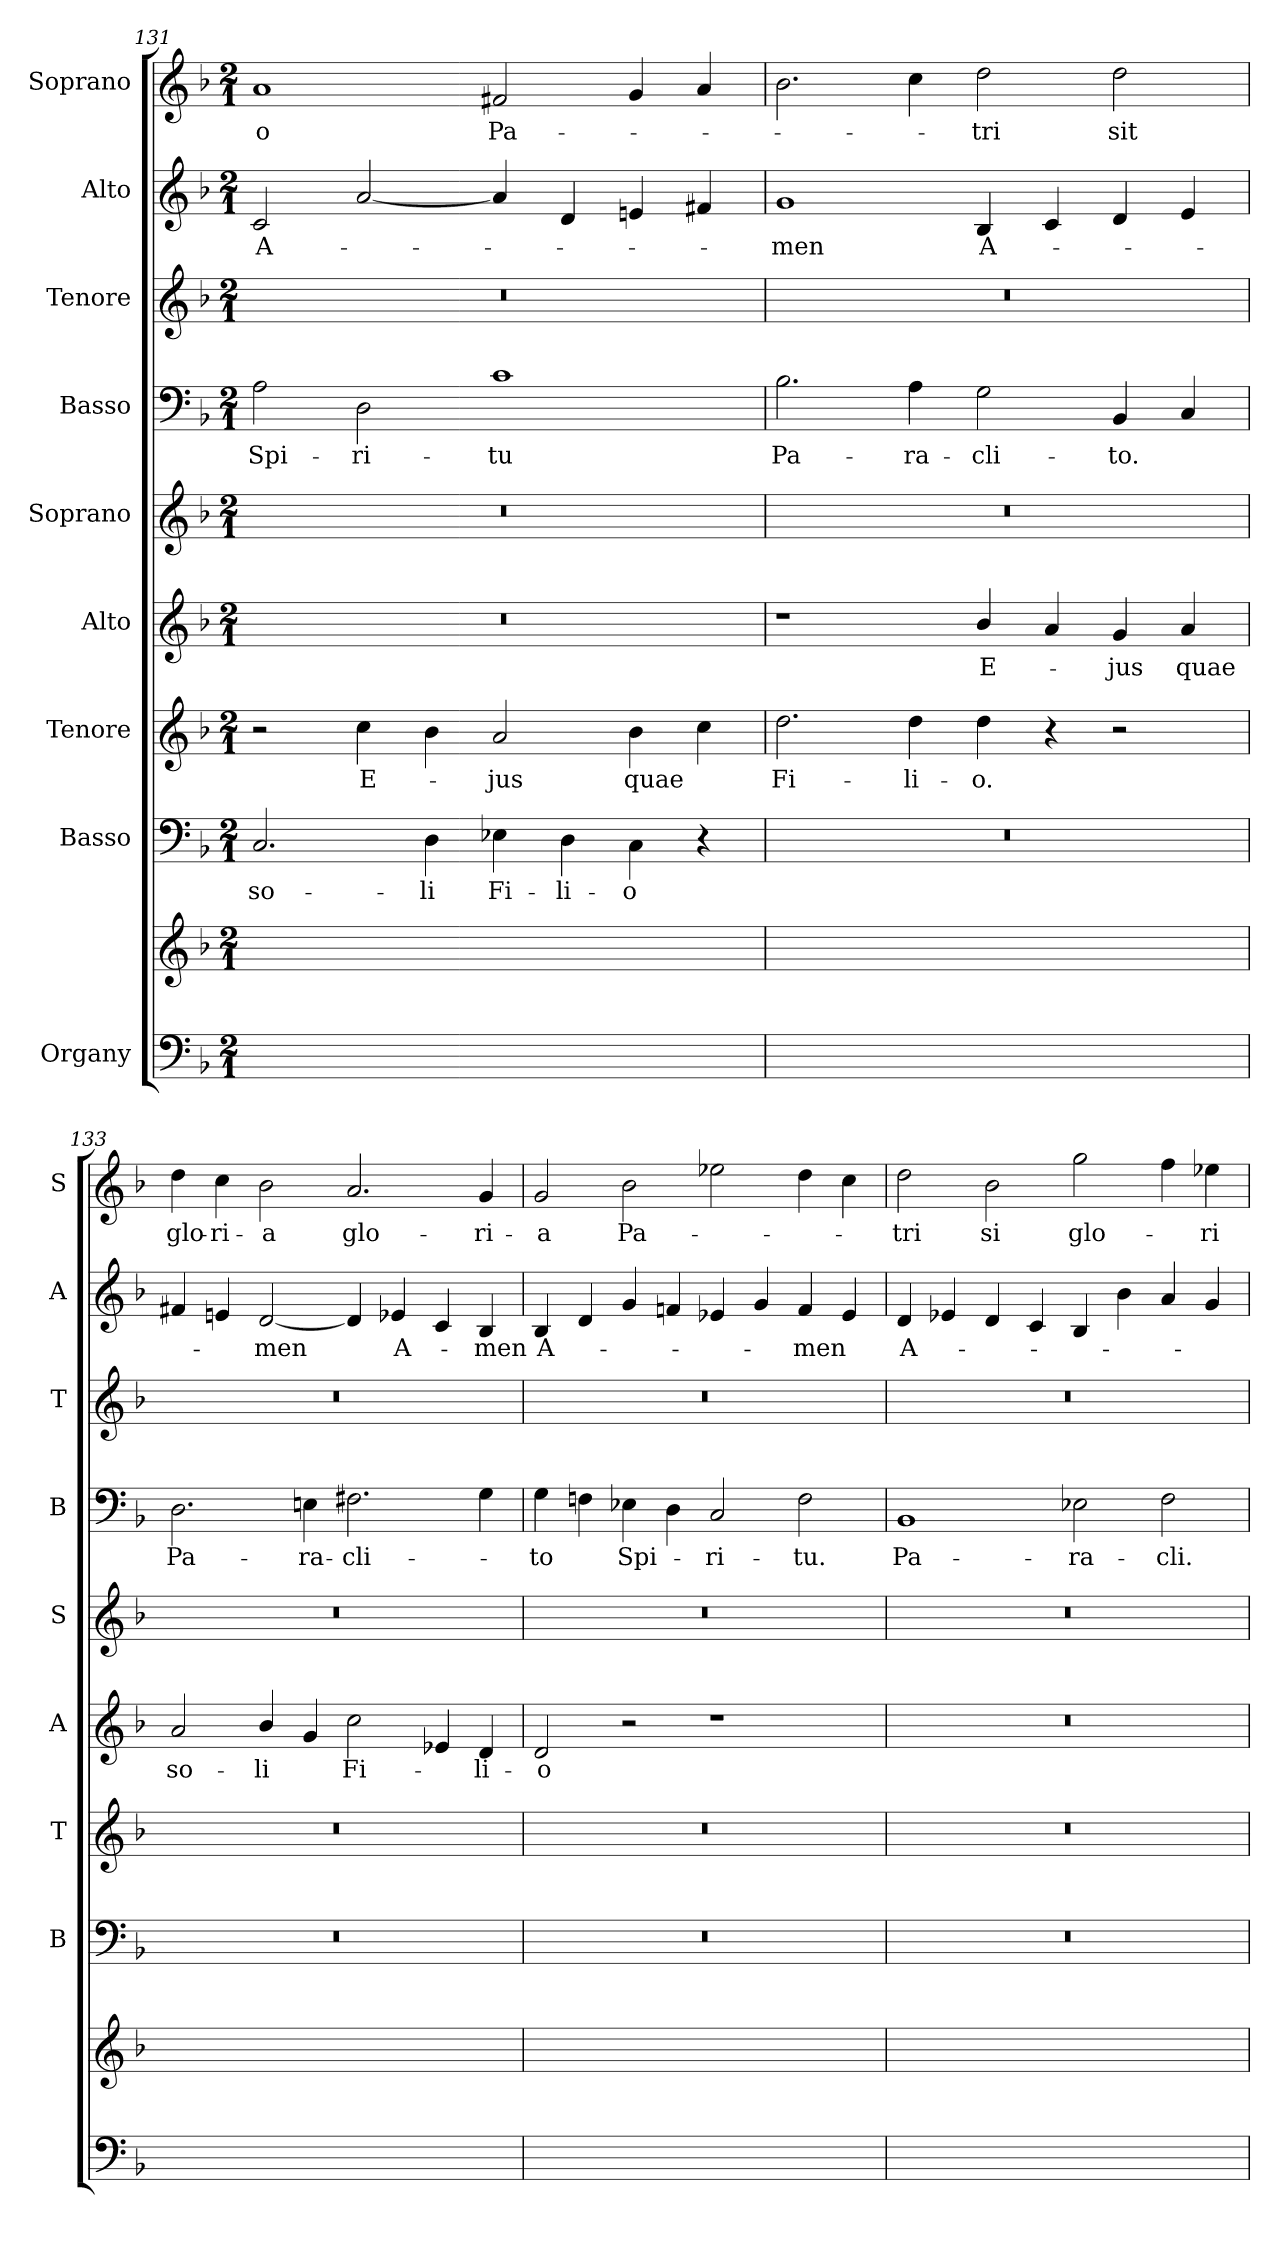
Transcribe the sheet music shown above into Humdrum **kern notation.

**kern	**kern	**kern	**text	**kern	**text	**kern	**text	**kern	**kern	**text	**kern	**kern	**text	**kern	**text
*part9	*part9	*part8	*part8	*part7	*part7	*part6	*part6	*part5	*part4	*part4	*part3	*part2	*part2	*part1	*part1
*staff10	*staff9	*staff8	*staff8	*staff7	*staff7	*staff6	*staff6	*staff5	*staff4	*staff4	*staff3	*staff2	*staff2	*staff1	*staff1
*I"Organy	*	*I"Basso	*	*I"Tenore	*	*I"Alto	*	*I"Soprano	*I"Basso	*	*I"Tenore	*I"Alto	*	*I"Soprano	*
*	*	*I'B	*	*I'T	*	*I'A	*	*I'S	*I'B	*	*I'T	*I'A	*	*I'S	*
*clefF4	*clefG2	*clefF4	*	*clefG2	*	*clefG2	*	*clefG2	*clefF4	*	*clefG2	*clefG2	*	*clefG2	*
*	*	*	*	*ITrd7c12	*	*	*	*	*	*	*ITrd7c12	*	*	*	*
*k[b-]	*k[b-]	*k[b-]	*	*k[b-]	*	*k[b-]	*	*k[b-]	*k[b-]	*	*k[b-]	*k[b-]	*	*k[b-]	*
*M2/1	*M2/1	*M2/1	*	*M2/1	*	*M2/1	*	*M2/1	*M2/1	*	*M2/1	*M2/1	*	*M2/1	*
=131	=131	=131	=131	=131	=131	=131	=131	=131	=131	=131	=131	=131	=131	=131	=131
0ryy	0ryy	2.C/	so-	2r	.	0r	.	0r	2A\	Spi-	0r	2c/	A-	1a/	-o
.	.	.	.	4c\	E-	.	.	.	2D\	-ri-	.	[2a/	.	.	.
.	.	4D\	-li	4B-\	.	.	.	.	.	.	.	.	.	.	.
.	.	4E-X\	Fi-	2A/	-jus	.	.	.	1c\	-tu	.	4a/]	.	2f#X/	Pa-
.	.	4D\	-li-	.	.	.	.	.	.	.	.	4d/	.	.	.
.	.	4C\	-o	4B-\	quae	.	.	.	.	.	.	4en/	.	4g/	.
.	.	4r	.	4c\	.	.	.	.	.	.	.	4f#X/	.	4a/	.
=132	=132	=132	=132	=132	=132	=132	=132	=132	=132	=132	=132	=132	=132	=132	=132
0ryy	0ryy	0r	.	2.d\	Fi-	1r	.	0r	2.B-\	Pa-	0r	1g/	-men	2.b-\	.
.	.	.	.	4d\	-li-	.	.	.	4A\	-ra-	.	.	.	4cc\	.
.	.	.	.	4d\	-o.	4b-/	E-	.	2G\	-cli-	.	4B-/	A-	2dd\	-tri
.	.	.	.	4r	.	4a/	.	.	.	.	.	4c/	.	.	.
.	.	.	.	2r	.	4g/	-jus	.	4BB-/	-to.	.	4d/	.	2dd\	sit
.	.	.	.	.	.	4a/	quae	.	4C/	.	.	4e/	.	.	.
=133	=133	=133	=133	=133	=133	=133	=133	=133	=133	=133	=133	=133	=133	=133	=133
0ryy	0ryy	0r	.	0r	.	2a/	so-	0r	2.D\	Pa-	0r	4f#X/	.	4dd\	glo-
.	.	.	.	.	.	.	.	.	.	.	.	4en/	.	4cc\	-ri-
.	.	.	.	.	.	4b-/	-li	.	.	.	.	[2d/	-men	2b-\	-a
.	.	.	.	.	.	4g/	.	.	4En\	-ra-	.	.	.	.	.
.	.	.	.	.	.	2cc\	Fi-	.	2.F#X\	-cli-	.	4d/]	.	2.a/	glo-
.	.	.	.	.	.	.	.	.	.	.	.	4e-X/	A-	.	.
.	.	.	.	.	.	4e-X/	.	.	.	.	.	4c/	.	.	.
.	.	.	.	.	.	4d/	-li-	.	4G\	.	.	4B-/	-men	4g/	-ri-
=134	=134	=134	=134	=134	=134	=134	=134	=134	=134	=134	=134	=134	=134	=134	=134
0ryy	0ryy	0r	.	0r	.	2d/	-o	0r	4G\	-to	0r	4B-/	A-	2g/	-a
.	.	.	.	.	.	.	.	.	4Fn\	.	.	4d/	.	.	.
.	.	.	.	.	.	2r	.	.	4E-X\	Spi-	.	4g/	.	2b-\	Pa-
.	.	.	.	.	.	.	.	.	4D\	.	.	4fn/	.	.	.
.	.	.	.	.	.	1r	.	.	2C/	-ri-	.	4e-X/	.	2ee-X\	.
.	.	.	.	.	.	.	.	.	.	.	.	4g/	.	.	.
.	.	.	.	.	.	.	.	.	2F\	-tu.	.	4f/	-men	4dd\	.
.	.	.	.	.	.	.	.	.	.	.	.	4e-/	.	4cc\	.
=135	=135	=135	=135	=135	=135	=135	=135	=135	=135	=135	=135	=135	=135	=135	=135
0ryy	0ryy	0r	.	0r	.	0r	.	0r	1BB-/	Pa-	0r	4d/	A-	2dd\	-tri
.	.	.	.	.	.	.	.	.	.	.	.	4e-X/	.	.	.
.	.	.	.	.	.	.	.	.	.	.	.	4d/	.	2b-\	si
.	.	.	.	.	.	.	.	.	.	.	.	4c/	.	.	.
.	.	.	.	.	.	.	.	.	2E-X\	-ra-	.	4B-/	.	2gg\	glo-
.	.	.	.	.	.	.	.	.	.	.	.	4b-\	.	.	.
.	.	.	.	.	.	.	.	.	2F\	-cli.-	.	4a/	.	4ff\	.
.	.	.	.	.	.	.	.	.	.	.	.	4g/	.	4ee-X\	-ri-
=	=	=	=	=	=	=	=	=	=	=	=	=	=	=	=
*-	*-	*-	*-	*-	*-	*-	*-	*-	*-	*-	*-	*-	*-	*-	*-
